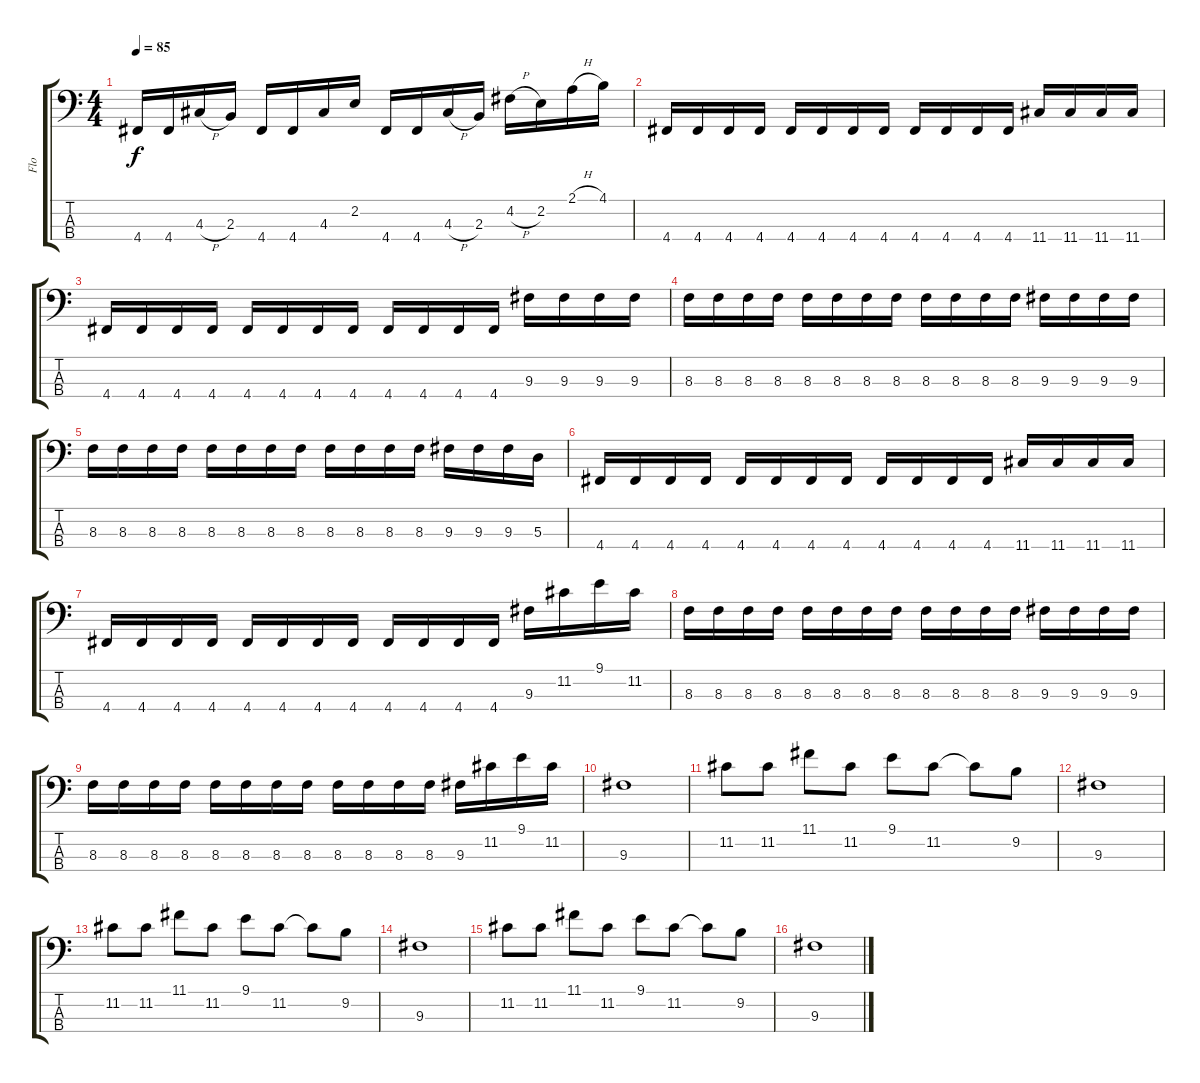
\track ("Flo" "Flo") {instrument electricbasspick}
\staff {score tabs}
\tuning (G2 D2 A1 D1) {hide}
\ts (4 4)
\tempo 85
\clef f4
\ks c
4.4.16{dy f} 4.4.16 4.3{h}.16 2.3.16 4.4.16 4.4.16 4.3.16 2.2.16 4.4.16 4.4.16 4.3{h}.16 2.3.16 4.2{h}.16 2.2.16 2.1{h}.16 4.1.16 |
4.4.16 4.4.16 4.4.16 4.4.16 4.4.16 4.4.16 4.4.16 4.4.16 4.4.16 4.4.16 4.4.16 4.4.16 11.4.16 11.4.16 11.4.16 11.4.16 |
4.4.16 4.4.16 4.4.16 4.4.16 4.4.16 4.4.16 4.4.16 4.4.16 4.4.16 4.4.16 4.4.16 4.4.16 9.3.16 9.3.16 9.3.16 9.3.16 |
8.3.16 8.3.16 8.3.16 8.3.16 8.3.16 8.3.16 8.3.16 8.3.16 8.3.16 8.3.16 8.3.16 8.3.16 9.3.16 9.3.16 9.3.16 9.3.16 |
8.3.16 8.3.16 8.3.16 8.3.16 8.3.16 8.3.16 8.3.16 8.3.16 8.3.16 8.3.16 8.3.16 8.3.16 9.3.16 9.3.16 9.3.16 5.3.16 |
4.4.16 4.4.16 4.4.16 4.4.16 4.4.16 4.4.16 4.4.16 4.4.16 4.4.16 4.4.16 4.4.16 4.4.16 11.4.16 11.4.16 11.4.16 11.4.16 |
4.4.16 4.4.16 4.4.16 4.4.16 4.4.16 4.4.16 4.4.16 4.4.16 4.4.16 4.4.16 4.4.16 4.4.16 9.3.16 11.2.16 9.1.16 11.2.16 |
8.3.16 8.3.16 8.3.16 8.3.16 8.3.16 8.3.16 8.3.16 8.3.16 8.3.16 8.3.16 8.3.16 8.3.16 9.3.16 9.3.16 9.3.16 9.3.16 |
8.3.16 8.3.16 8.3.16 8.3.16 8.3.16 8.3.16 8.3.16 8.3.16 8.3.16 8.3.16 8.3.16 8.3.16 9.3.16 11.2.16 9.1.16 11.2.16 |
9.3.1 |
11.2.8 11.2.8 11.1.8 11.2.8 9.1.8 11.2.8 11.2{t}.8 9.2.8 |
9.3.1 |
11.2.8 11.2.8 11.1.8 11.2.8 9.1.8 11.2.8 11.2{t}.8 9.2.8 |
9.3.1 |
11.2.8 11.2.8 11.1.8 11.2.8 9.1.8 11.2.8 11.2{t}.8 9.2.8 |
9.3.1
